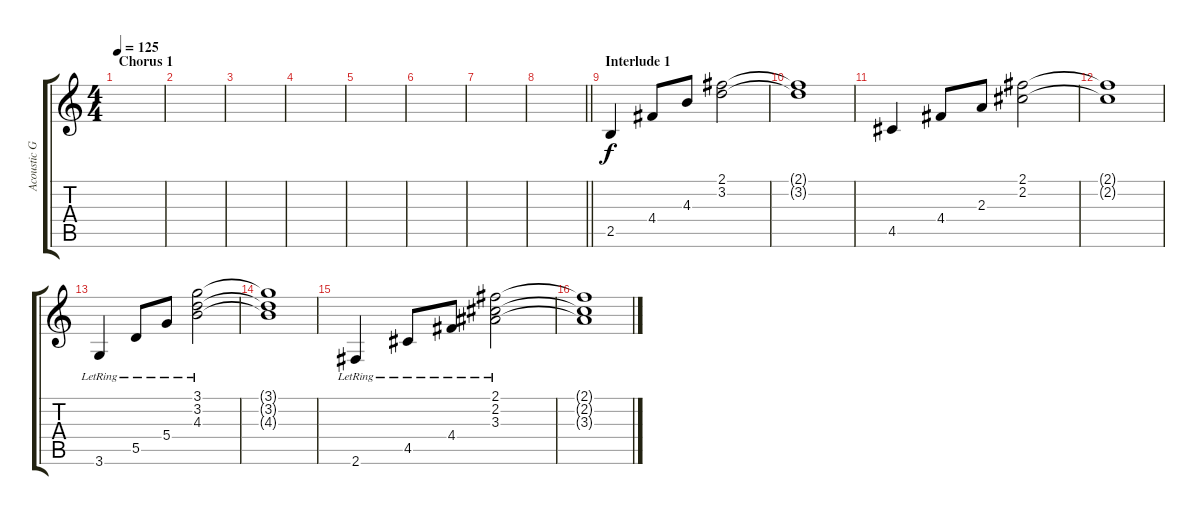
\track ("Acoustic Guitar 3" "Acoustic G") {instrument acousticguitarsteel}
\staff {score tabs}
\tuning (E4 B3 G3 D3 A2 E2) {hide}
\ts (4 4)
\section ("" "Chorus 1")
\tempo 125
\clef g2
\ks c
|
|
|
|
|
|
|
\barLineRight lightlight
|
\section ("" "Interlude 1")
2.5.4 4.4.8 4.3.8 (2.1 3.2).2 |
(2.1{t} 3.2{t}).1 |
4.5.4 4.4.8 2.3.8 (2.1 2.2).2 |
(2.1{t} 2.2{t}).1 |
3.6{lr}.4 5.5{lr}.8 5.4{lr}.8 (3.1 3.2{lr} 4.3{lr}).2 |
(3.1{t} 3.2{t} 4.3{t}).1 |
2.6{lr}.4 4.5{lr}.8 4.4{lr}.8 (2.1 2.2{lr} 3.3{lr}).2 |
(2.1{t} 2.2{t} 3.3{t}).1
